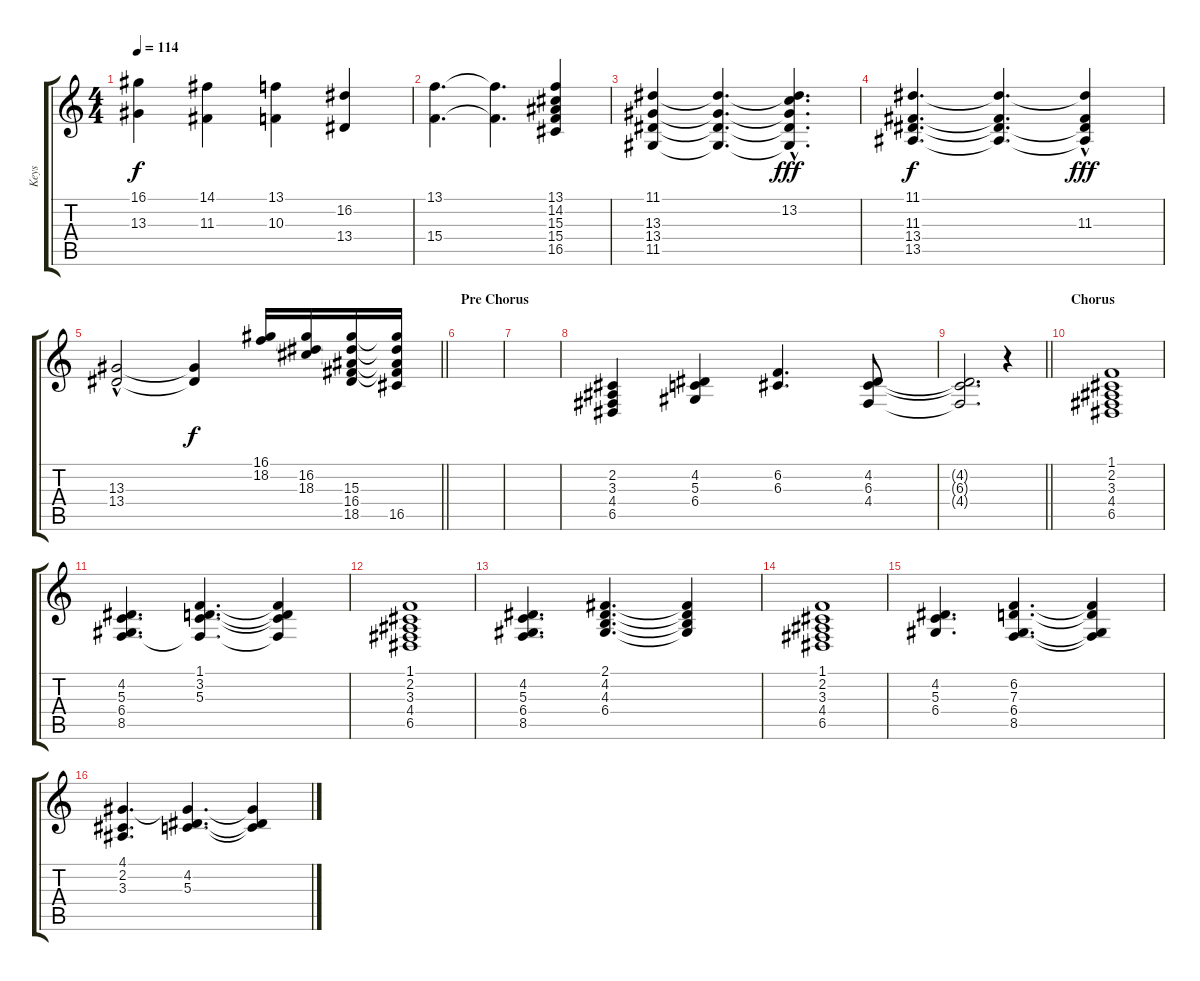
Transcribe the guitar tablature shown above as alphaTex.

\track ("Keys" "Keys") {instrument electricpiano1 bank 255}
\staff {score tabs}
\tuning (E4 B3 G3 D3 A2 E2) {hide}
\ts (4 4)
\tempo 114
\clef g2
\ks c
(16.1 13.3).4{dy f} (14.1 11.3).4 (13.1 10.3).4 (16.2 13.4).4 |
(13.1 15.4).4{d} (13.1{t} 15.4{t}).4{d} (13.1 14.2 15.3 15.4 16.5).4 |
(11.1 13.3 13.4 11.5).4 (11.1{t} 13.3{t} 13.4{t} 11.5{t}).4{d} (11.1{t} 13.2{hac} 13.3{t} 13.4{t} 11.5{t}).4{d dy fff} |
(11.1 11.3 13.4 13.5).4{d dy f} (11.1{t} 11.3{t} 13.4{t} 13.5{t}).4{d} (11.1{t} 11.3{hac} 13.4{t} 13.5{t}).4{dy fff} |
\barLineRight lightlight
(13.3{hac} 13.4).2 (13.3{t} 13.4{t}).4{dy f} (16.1 18.2).16 (16.1{t} 16.2 18.3).16 (16.1{t} 16.2{t} 15.3 16.4 18.5).16 (16.1{t} 16.2{t} 15.3{t} 16.4{t} 16.5).16 |
\section ("" "Pre Chorus")
|
|
(2.2 3.3 4.4 6.5).4 (4.2 5.3 6.4).4 (6.2 6.3).4{d} (4.2 6.3 4.4).8 |
\barLineRight lightlight
(4.2{t} 6.3{t} 4.4{t}).2{d} r.4 |
\section ("" "Chorus")
(1.1 2.2 3.3 4.4 6.5).1 |
(4.2 5.3 6.4 8.5).4{d} (1.1 3.2 5.3 8.5{t}).4{d} (1.1{t} 3.2{t} 5.3{t} 8.5{t}).4 |
(1.1 2.2 3.3 4.4 6.5).1 |
(4.2 5.3 6.4 8.5).4{d} (2.1 4.2 4.3 6.4).4{d} (2.1{t} 4.2{t} 4.3{t} 6.4{t}).4 |
(1.1 2.2 3.3 4.4 6.5).1 |
(4.2 5.3 6.4).4{d} (6.2 7.3 6.4 8.5).4{d} (6.2{t} 7.3{t} 6.4{t} 8.5{t}).4 |
(4.1 2.2 3.3).4{d} (4.1{t} 4.2 5.3).4{d} (4.1{t} 4.2{t} 5.3{t}).4
